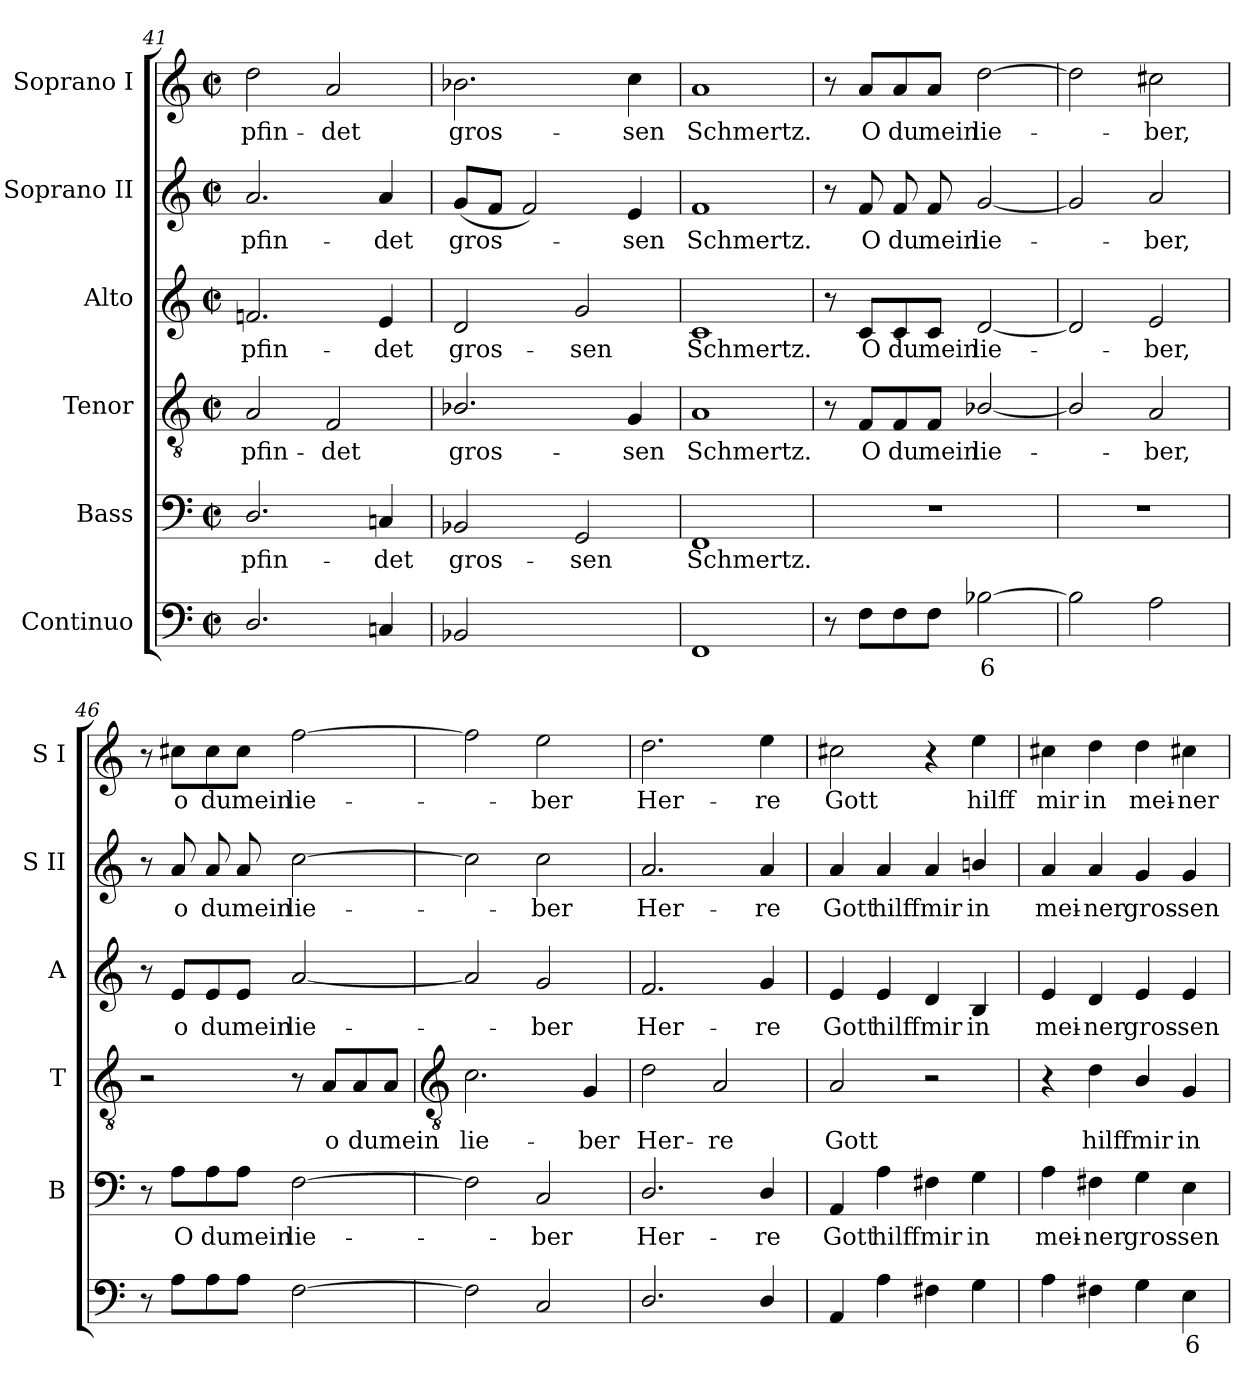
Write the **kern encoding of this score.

**kern	**text	**kern	**text	**kern	**text	**kern	**text	**kern	**text	**kern	**text
*part6	*part6	*part5	*part5	*part4	*part4	*part3	*part3	*part2	*part2	*part1	*part1
*staff6	*staff6	*staff5	*staff5	*staff4	*staff4	*staff3	*staff3	*staff2	*staff2	*staff1	*staff1
*I"Continuo	*	*I"Bass	*	*I"Tenor	*	*I"Alto	*	*I"Soprano II	*	*I"Soprano I	*
*	*	*I'B	*	*I'T	*	*I'A	*	*I'S II	*	*I'S I	*
*clefF4	*	*clefF4	*	*clefGv2	*	*clefG2	*	*clefG2	*	*clefG2	*
*k[]	*	*k[]	*	*k[]	*	*k[]	*	*k[]	*	*k[]	*
*C:	*	*C:	*	*C:	*	*C:	*	*C:	*	*C:	*
*M2/2	*	*M2/2	*	*M2/2	*	*M2/2	*	*M2/2	*	*M2/2	*
*met(c|)	*	*met(c|)	*	*met(c|)	*	*met(c|)	*	*met(c|)	*	*met(c|)	*
=41	=41	=41	=41	=41	=41	=41	=41	=41	=41	=41	=41
!	!	!	!LO:LY:b	!	!LO:LY:b	!	!LO:LY:b	!	!LO:LY:b	!	!LO:LY:b
2.D/	.	2.D/	-pfin-	2A	-pfin-	2.fn	-pfin-	2.a	-pfin-	2dd	-pfin-
!	!	!	!	!	!LO:LY:b	!	!	!	!	!	!LO:LY:b
.	.	.	.	2F	-det	.	.	.	.	2a	-det
!	!	!	!LO:LY:b	!	!	!	!LO:LY:b	!	!LO:LY:b	!	!
4Cn	.	4Cn	-det	.	.	4e	-det	4a	-det	.	.
=42	=42	=42	=42	=42	=42	=42	=42	=42	=42	=42	=42
!	!	!	!LO:LY:b	!	!LO:LY:b	!	!LO:LY:b	!	!LO:LY:b	!	!LO:LY:b
2BB-X	.	2BB-X	gros-	2.B-X/	gros-	2d	gros-	(<8gL	gros-	2.b-X	gros-
.	.	.	.	.	.	.	.	8fJ	.	.	.
.	.	.	.	.	.	.	.	2f)	.	.	.
!	!LO:LY:b	!	!LO:LY:b	!	!	!	!LO:LY:b	!	!	!	!
[4GGyy	7	2GG	-sen	.	.	2g	-sen	.	.	.	.
!	!LO:LY:b	!	!	!	!LO:LY:b	!	!	!	!LO:LY:b	!	!LO:LY:b
4GGyy]	6	.	.	4G	-sen	.	.	4e	sen	4cc	-sen
=43	=43	=43	=43	=43	=43	=43	=43	=43	=43	=43	=43
!	!	!	!LO:LY:b	!	!LO:LY:b	!	!LO:LY:b	!	!LO:LY:b	!	!LO:LY:b
1FF	.	1FF	Schmertz.	1A	Schmertz.	1c	Schmertz.	1f	Schmertz.	1a	Schmertz.
=44	=44	=44	=44	=44	=44	=44	=44	=44	=44	=44	=44
8r	.	1r	.	8r	.	8r	.	8r	.	8r	.
!	!	!	!	!	!LO:LY:b	!	!LO:LY:b	!	!LO:LY:b	!	!LO:LY:b
8F\L	.	.	.	8F/L	O	8c/L	O	8f	O	8a/L	O
!	!	!	!	!	!LO:LY:b	!	!LO:LY:b	!	!LO:LY:b	!	!LO:LY:b
8F\	.	.	.	8F/	du	8c/	du	8f	du	8a/	du
!	!	!	!	!	!LO:LY:b	!	!LO:LY:b	!	!LO:LY:b	!	!LO:LY:b
8F\J	.	.	.	8F/J	mein	8c/J	mein	8f	mein	8a/J	mein
!	!LO:LY:b	!	!	!	!LO:LY:b	!	!LO:LY:b	!	!LO:LY:b	!	!LO:LY:b
[2B-X	6	.	.	[2B-X/	lie-	[2d	lie-	[2g	lie-	[2dd	lie-
=45	=45	=45	=45	=45	=45	=45	=45	=45	=45	=45	=45
2B-]	.	1r	.	2B-/]	.	2d]	.	2g]	.	2dd]	.
!	!	!	!	!	!LO:LY:b	!	!LO:LY:b	!	!LO:LY:b	!	!LO:LY:b
2A	.	.	.	2A	ber,	2e	ber,	2a	ber,	2cc#X	ber,
=46	=46	=46	=46	=46	=46	=46	=46	=46	=46	=46	=46
8r	.	8r	.	2r	.	8r	.	8r	.	8r	.
!	!	!	!LO:LY:b	!	!	!	!LO:LY:b	!	!LO:LY:b	!	!LO:LY:b
8A\L	.	8A\L	O	.	.	8e/L	o	8a	o	8cc#X\L	o
!	!	!	!LO:LY:b	!	!	!	!LO:LY:b	!	!LO:LY:b	!	!LO:LY:b
8A\	.	8A\	du	.	.	8e/	du	8a	du	8cc#\	du
!	!	!	!LO:LY:b	!	!	!	!LO:LY:b	!	!LO:LY:b	!	!LO:LY:b
8A\J	.	8A\J	mein	.	.	8e/J	mein	8a	mein	8cc#\J	mein
!	!	!	!LO:LY:b	!	!	!	!LO:LY:b	!	!LO:LY:b	!	!LO:LY:b
[2F	.	[2F	lie-	8r	.	[2a	lie-	[2cc	lie-	[2ff	lie-
!	!	!	!	!	!LO:LY:b	!	!	!	!	!	!
.	.	.	.	8A/L	o	.	.	.	.	.	.
!	!	!	!	!	!LO:LY:b	!	!	!	!	!	!
.	.	.	.	8A/	du	.	.	.	.	.	.
!	!	!	!	!	!LO:LY:b	!	!	!	!	!	!
.	.	.	.	8A/J	mein	.	.	.	.	.	.
!!LO:LB:g=z
=47	=47	=47	=47	=47	=47	=47	=47	=47	=47	=47	=47
*	*	*	*	*clefGv2	*	*	*	*	*	*	*
!	!	!	!	!	!LO:LY:b	!	!	!	!	!	!
2F]	.	2F]	.	2.c	lie-	2a]	.	2cc]	.	2ff]	.
!	!	!	!LO:LY:b	!	!	!	!LO:LY:b	!	!LO:LY:b	!	!LO:LY:b
2C	.	2C	ber	.	.	2g	ber	2cc	ber	2ee	ber
!	!	!	!	!	!LO:LY:b	!	!	!	!	!	!
.	.	.	.	4G	-ber	.	.	.	.	.	.
=48	=48	=48	=48	=48	=48	=48	=48	=48	=48	=48	=48
!	!	!	!LO:LY:b	!	!LO:LY:b	!	!LO:LY:b	!	!LO:LY:b	!	!LO:LY:b
2.D/	.	2.D/	Her-	2d	Her-	2.f	Her-	2.a	Her-	2.dd	Her-
!	!	!	!	!	!LO:LY:b	!	!	!	!	!	!
.	.	.	.	2A	-re	.	.	.	.	.	.
!	!	!	!LO:LY:b	!	!	!	!LO:LY:b	!	!LO:LY:b	!	!LO:LY:b
4D/	.	4D/	-re	.	.	4g	-re	4a	-re	4ee	-re
=49	=49	=49	=49	=49	=49	=49	=49	=49	=49	=49	=49
!	!	!	!LO:LY:b	!	!LO:LY:b	!	!LO:LY:b	!	!LO:LY:b	!	!LO:LY:b
4AA	.	4AA	Gott	2A	Gott	4e	Gott	4a	Gott	2cc#X	Gott
!	!	!	!LO:LY:b	!	!	!	!LO:LY:b	!	!LO:LY:b	!	!
4A	.	4A	hilff	.	.	4e	hilff	4a	hilff	.	.
!	!	!	!LO:LY:b	!	!	!	!LO:LY:b	!	!LO:LY:b	!	!
4F#X	.	4F#X	mir	2r	.	4d	mir	4a	mir	4r	.
!	!	!	!LO:LY:b	!	!	!	!LO:LY:b	!	!LO:LY:b	!	!LO:LY:b
4G	.	4G	in	.	.	4B	in	4bn/	in	4ee	hilff
=50	=50	=50	=50	=50	=50	=50	=50	=50	=50	=50	=50
!	!	!	!LO:LY:b	!	!	!	!LO:LY:b	!	!LO:LY:b	!	!LO:LY:b
4A	.	4A	mei-	4r	.	4e	mei-	4a	mei-	4cc#X	mir
!	!	!	!LO:LY:b	!	!LO:LY:b	!	!LO:LY:b	!	!LO:LY:b	!	!LO:LY:b
4F#X	.	4F#X	-ner	4d	hilff	4d	-ner	4a	-ner	4dd	in
!	!	!	!LO:LY:b	!	!LO:LY:b	!	!LO:LY:b	!	!LO:LY:b	!	!LO:LY:b
4G	.	4G	gros-	4B/	mir	4e	gros-	4g	gros-	4dd	mei-
!	!LO:LY:b	!	!LO:LY:b	!	!LO:LY:b	!	!LO:LY:b	!	!LO:LY:b	!	!LO:LY:b
4E	6	4E	-sen	4G	in	4e	-sen	4g	-sen	4cc#X	-ner
=	=	=	=	=	=	=	=	=	=	=	=
*-	*-	*-	*-	*-	*-	*-	*-	*-	*-	*-	*-
